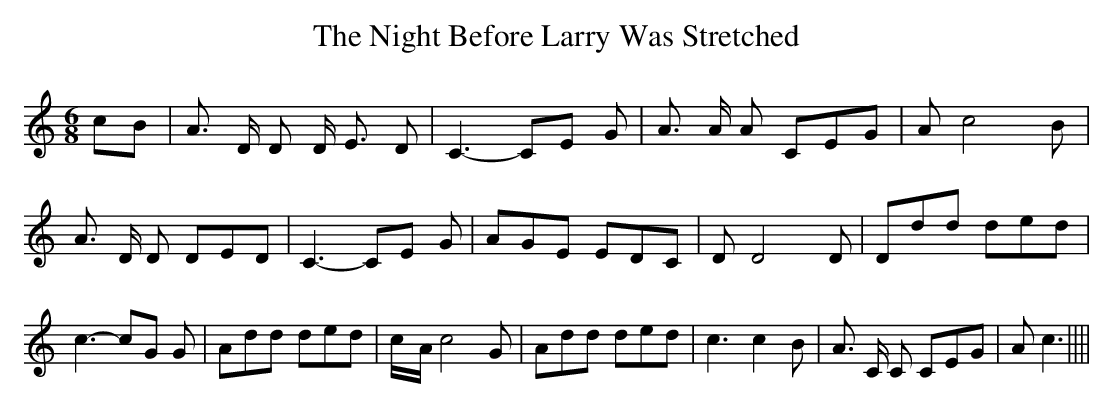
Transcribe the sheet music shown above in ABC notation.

X:1
T:The Night Before Larry Was Stretched
M:6/8
L:1/8
K:C
 cB| A3/2 D/2 D D/2 E3/2 D| C3- CE G| A3/2 A/2 A CEG| A c4 B| A3/2 D/2 D DED|\
 C3- CE G| AGE EDC| D D4 D| Ddd ded| c3- cG G| Add ded|c/2-A/2 c4 G|\
 Add ded| c3 c2 B| A3/2 C/2 C CEG| A c3||||
